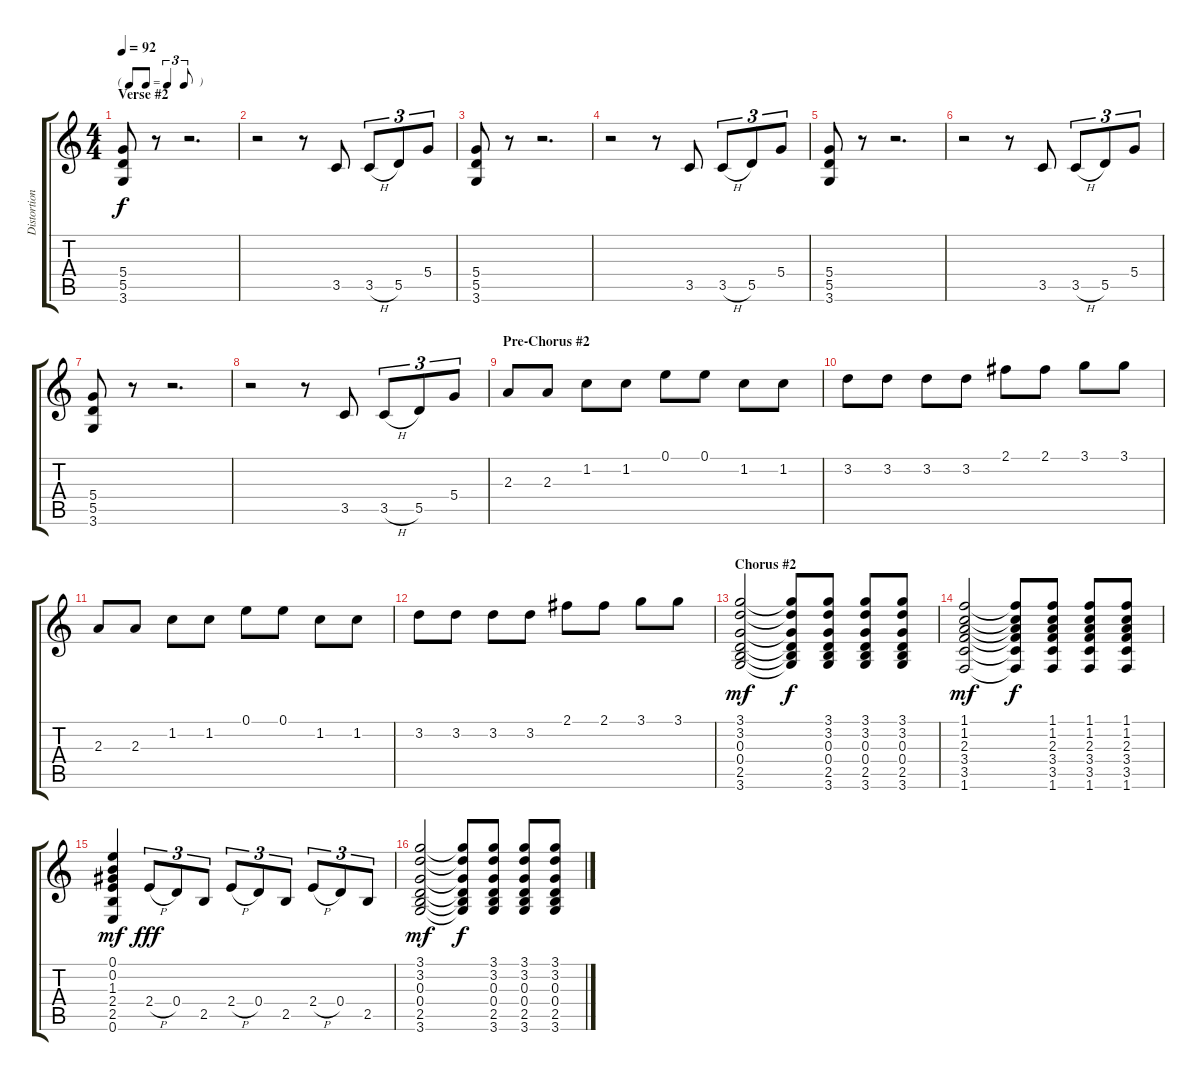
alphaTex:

\track ("Distortion Guitar #2" "Distortion") {instrument distortionguitar}
\staff {score tabs}
\tuning (E4 B3 G3 D3 A2 E2) {hide}
\ts (4 4)
\tf triplet8th
\section ("" "Verse #2")
\tempo 92
\clef g2
\ks c
(5.4 5.5 3.6).8{dy f} r.8 r.2{d} |
r.2 r.8 3.5.8 3.5{h}.8{tu (3 2)} 5.5.8{tu (3 2)} 5.4.8{tu (3 2)} |
(5.4 5.5 3.6).8 r.8 r.2{d} |
r.2 r.8 3.5.8 3.5{h}.8{tu (3 2)} 5.5.8{tu (3 2)} 5.4.8{tu (3 2)} |
(5.4 5.5 3.6).8 r.8 r.2{d} |
r.2 r.8 3.5.8 3.5{h}.8{tu (3 2)} 5.5.8{tu (3 2)} 5.4.8{tu (3 2)} |
(5.4 5.5 3.6).8 r.8 r.2{d} |
r.2 r.8 3.5.8 3.5{h}.8{tu (3 2)} 5.5.8{tu (3 2)} 5.4.8{tu (3 2)} |
\section ("" "Pre-Chorus #2")
2.3.8 2.3.8 1.2.8 1.2.8 0.1.8 0.1.8 1.2.8 1.2.8 |
3.2.8 3.2.8 3.2.8 3.2.8 2.1.8 2.1.8 3.1.8 3.1.8 |
2.3.8 2.3.8 1.2.8 1.2.8 0.1.8 0.1.8 1.2.8 1.2.8 |
3.2.8 3.2.8 3.2.8 3.2.8 2.1.8 2.1.8 3.1.8 3.1.8 |
\section ("" "Chorus #2")
(3.1 3.2 0.3 0.4 2.5 3.6).2{dy mf} (3.1{t} 3.2{t} 0.3{t} 0.4{t} 2.5{t} 3.6{t}).8{dy f} (3.1 3.2 0.3 0.4 2.5 3.6).8 (3.1 3.2 0.3 0.4 2.5 3.6).8 (3.1 3.2 0.3 0.4 2.5 3.6).8 |
(1.1 1.2 2.3 3.4 3.5 1.6).2{dy mf} (1.1{t} 1.2{t} 2.3{t} 3.4{t} 3.5{t} 1.6{t}).8{dy f} (1.1 1.2 2.3 3.4 3.5 1.6).8 (1.1 1.2 2.3 3.4 3.5 1.6).8 (1.1 1.2 2.3 3.4 3.5 1.6).8 |
(0.1 0.2 1.3 2.4 2.5 0.6).4{dy mf} 2.4{h}.8{tu (3 2) dy fff} 0.4.8{tu (3 2)} 2.5.8{tu (3 2)} 2.4{h}.8{tu (3 2)} 0.4.8{tu (3 2)} 2.5.8{tu (3 2)} 2.4{h}.8{tu (3 2)} 0.4.8{tu (3 2)} 2.5.8{tu (3 2)} |
(3.1 3.2 0.3 0.4 2.5 3.6).2{dy mf} (3.1{t} 3.2{t} 0.3{t} 0.4{t} 2.5{t} 3.6{t}).8{dy f} (3.1 3.2 0.3 0.4 2.5 3.6).8 (3.1 3.2 0.3 0.4 2.5 3.6).8 (3.1 3.2 0.3 0.4 2.5 3.6).8
